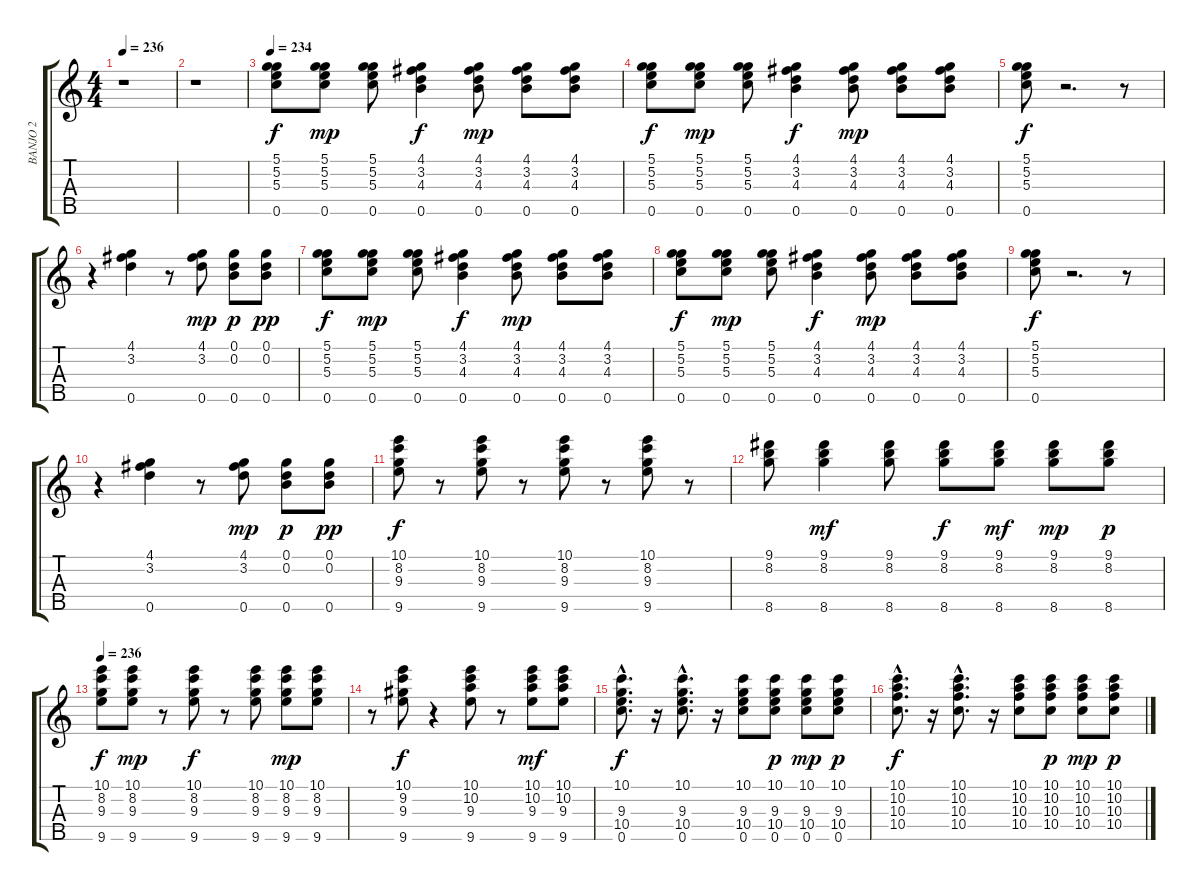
\track ("BANJO 2" "BANJO 2") {instrument banjo}
\staff {score tabs}
\tuning (D4 B3 G3 D3 G4) {hide}
\displaytranspose 12
\ts (4 4)
\tempo 236
\clef g2
\ks c
r.1{dy f} |
r.1 |
\tempo 234
(5.1 5.2 5.3 0.5).8{balance 10} (5.1 5.2 5.3 0.5).8{dy mp} (5.1 5.2 5.3 0.5).8 (4.1 3.2 4.3 0.5).4{dy f} (4.1 3.2 4.3 0.5).8{dy mp} (4.1 3.2 4.3 0.5).8 (4.1 3.2 4.3 0.5).8 |
(5.1 5.2 5.3 0.5).8{dy f} (5.1 5.2 5.3 0.5).8{dy mp} (5.1 5.2 5.3 0.5).8 (4.1 3.2 4.3 0.5).4{dy f} (4.1 3.2 4.3 0.5).8{dy mp} (4.1 3.2 4.3 0.5).8 (4.1 3.2 4.3 0.5).8 |
(5.1 5.2 5.3 0.5).8{dy f} r.2{d} r.8 |
r.4 (4.1 3.2 0.5).4 r.8 (4.1 3.2 0.5).8{dy mp} (0.1 0.2 0.5).8{dy p} (0.1 0.2 0.5).8{dy pp} |
(5.1 5.2 5.3 0.5).8{dy f} (5.1 5.2 5.3 0.5).8{dy mp} (5.1 5.2 5.3 0.5).8 (4.1 3.2 4.3 0.5).4{dy f} (4.1 3.2 4.3 0.5).8{dy mp} (4.1 3.2 4.3 0.5).8 (4.1 3.2 4.3 0.5).8 |
(5.1 5.2 5.3 0.5).8{dy f} (5.1 5.2 5.3 0.5).8{dy mp} (5.1 5.2 5.3 0.5).8 (4.1 3.2 4.3 0.5).4{dy f} (4.1 3.2 4.3 0.5).8{dy mp} (4.1 3.2 4.3 0.5).8 (4.1 3.2 4.3 0.5).8 |
(5.1 5.2 5.3 0.5).8{dy f} r.2{d} r.8 |
r.4 (4.1 3.2 0.5).4 r.8 (4.1 3.2 0.5).8{dy mp} (0.1 0.2 0.5).8{dy p} (0.1 0.2 0.5).8{dy pp} |
(10.1 8.2 9.3 9.5).8{dy f} r.8 (10.1 8.2 9.3 9.5).8 r.8 (10.1 8.2 9.3 9.5).8 r.8 (10.1 8.2 9.3 9.5).8 r.8 |
(9.1 8.2 8.5).8 (9.1 8.2 8.5).4{dy mf} (9.1 8.2 8.5).8 (9.1 8.2 8.5).8{dy f} (9.1 8.2 8.5).8{dy mf} (9.1 8.2 8.5).8{dy mp} (9.1 8.2 8.5).8{dy p} |
\tempo 236
(10.1 8.2 9.3 9.5).8{dy f} (10.1 8.2 9.3 9.5).8{dy mp} r.8 (10.1 8.2 9.3 9.5).8{dy f} r.8 (10.1 8.2 9.3 9.5).8 (10.1 8.2 9.3 9.5).8{dy mp} (10.1 8.2 9.3 9.5).8 |
r.8 (10.1 9.2 9.3 9.5).8{dy f} r.4 (10.1 10.2 9.3 9.5).8 r.8 (10.1 10.2 9.3 9.5).8{dy mf} (10.1 10.2 9.3 9.5).8 |
(10.1{hac} 9.3{hac} 10.4{hac} 0.5{hac}).8{d dy f} r.16 (10.1{hac} 9.3{hac} 10.4{hac} 0.5{hac}).8{d} r.16 (10.1 9.3 10.4 0.5).8 (10.1 9.3 10.4 0.5).8{dy p} (10.1 9.3 10.4 0.5).8{dy mp} (10.1 9.3 10.4 0.5).8{dy p} |
(10.1{hac} 10.2{hac} 10.3{hac} 10.4{hac}).8{d dy f} r.16 (10.1{hac} 10.2{hac} 10.3{hac} 10.4{hac}).8{d} r.16 (10.1 10.2 10.3 10.4).8 (10.1 10.2 10.3 10.4).8{dy p} (10.1 10.2 10.3 10.4).8{dy mp} (10.1 10.2 10.3 10.4).8{dy p}
